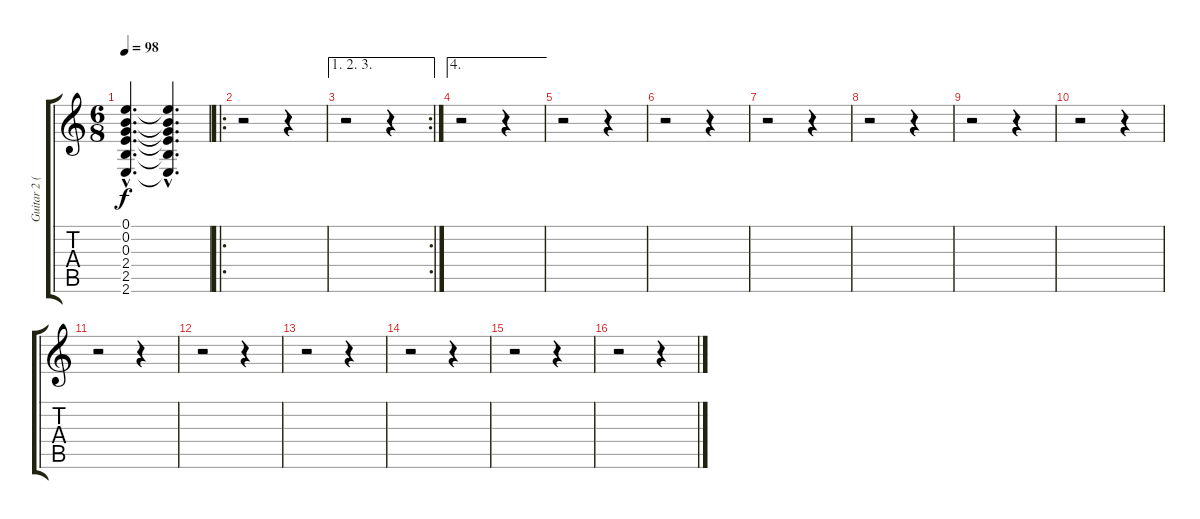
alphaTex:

\track ("Guitar 2 (electric)" "Guitar 2 (") {instrument electricguitarclean}
\staff {score tabs}
\tuning (E4 B3 G3 D3 A2 D2) {hide}
\ts (6 8)
\tempo 98
\clef g2
\ks c
(0.1{hac t} 0.2{hac t} 0.3{hac t} 2.4{hac t} 2.5{hac t} 2.6{hac t}).4{d dy f} (0.1{hac t} 0.2{hac t} 0.3{hac t} 2.4{hac t} 2.5{hac t} 2.6{hac t}).4{d} |
\ro
r.2 r.4 |
\ae (1 2 3)
\rc 2
r.2 r.4 |
\ae 4
r.2 r.4 |
r.2 r.4 |
r.2 r.4 |
r.2 r.4 |
r.2 r.4 |
r.2 r.4 |
r.2 r.4 |
r.2 r.4 |
r.2 r.4 |
r.2 r.4 |
r.2 r.4 |
r.2 r.4 |
r.2 r.4
